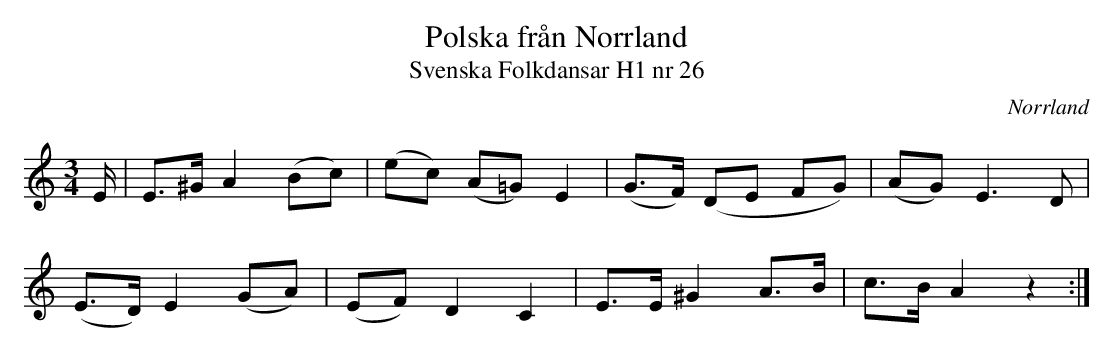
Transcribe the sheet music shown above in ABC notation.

X:1
T:Polska från Norrland
T:Svenska Folkdansar H1 nr 26
O:Norrland
M:3/4
L:1/8
K:Am
E/ | E>^G A2 (Bc) | (ec) (A=G) E2 | (G>F) (DE FG) | (AG2<) E2D |
(E>D) E2 (GA) | (EF) D2 C2 | E>E ^G2 A>B | c>B A2 z2 :|
